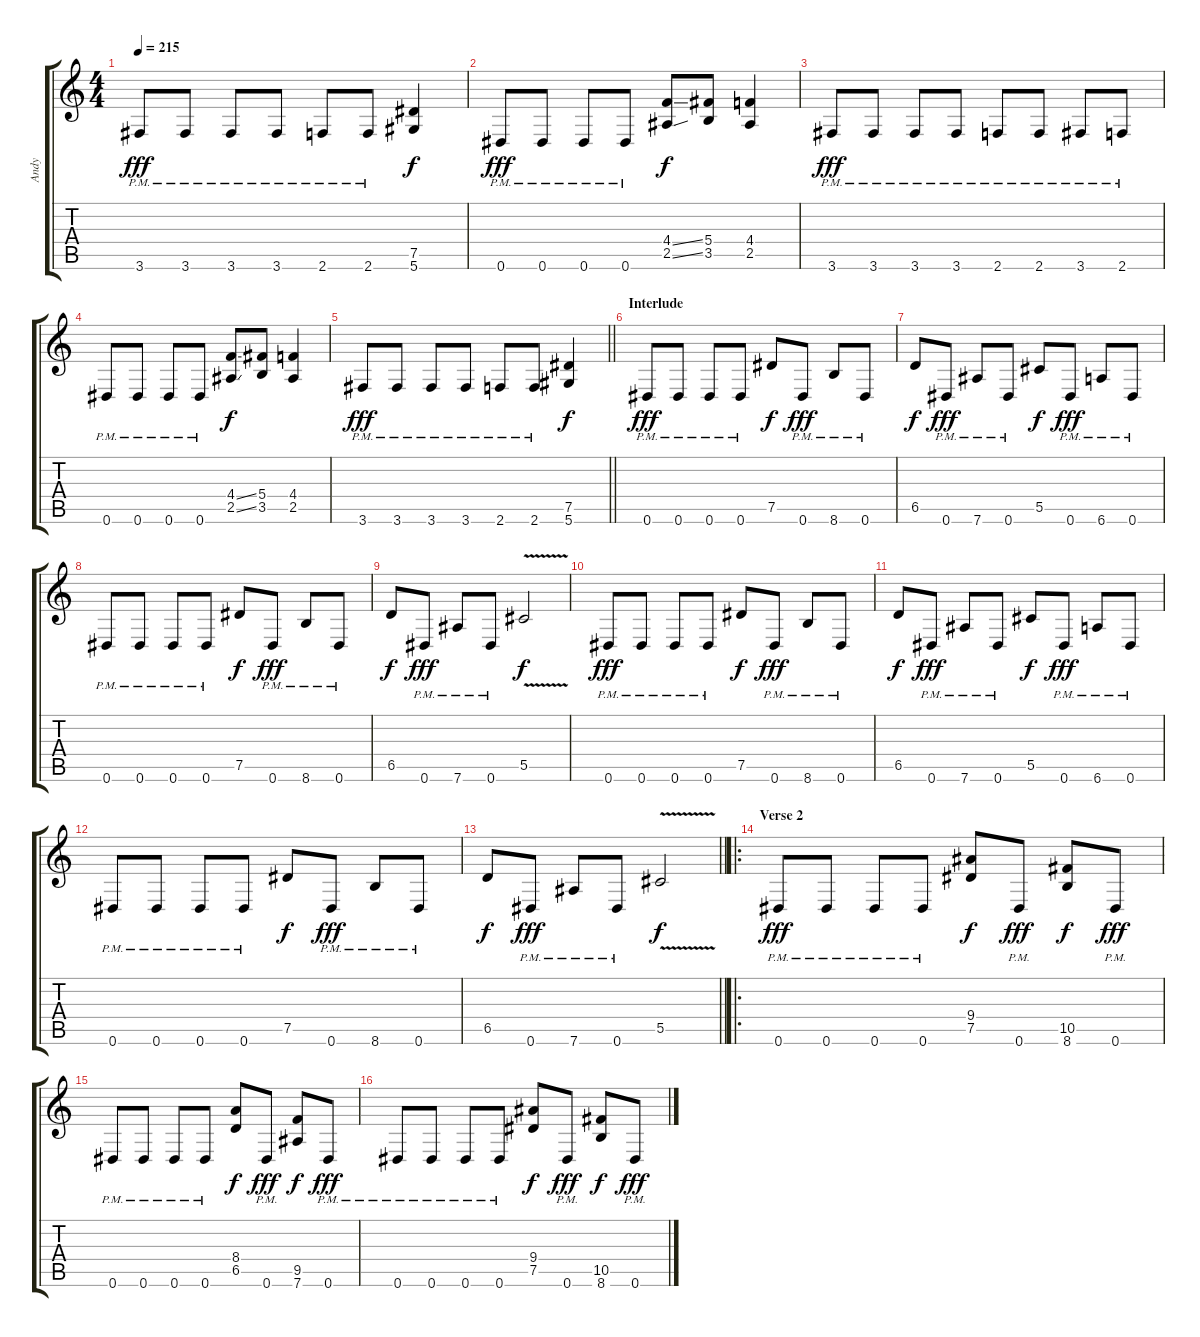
\track ("Andy" "Andy") {instrument distortionguitar}
\staff {score tabs}
\tuning (Eb4 Bb3 Gb3 Db3 Ab2 Eb2) {hide}
\ts (4 4)
\tempo 215
\clef g2
\ks c
3.6{pm}.8{dy fff} 3.6{pm}.8 3.6{pm}.8 3.6{pm}.8 2.6{pm}.8 2.6{pm}.8 (7.5 5.6).4{dy f} |
0.6{pm}.8{dy fff} 0.6{pm}.8 0.6{pm}.8 0.6{pm}.8 (4.4{ss} 2.5{ss}).8{dy f} (5.4 3.5).8 (4.4 2.5).4 |
3.6{pm}.8{dy fff} 3.6{pm}.8 3.6{pm}.8 3.6{pm}.8 2.6{pm}.8 2.6{pm}.8 3.6{pm}.8 2.6{pm}.8 |
0.6{pm}.8 0.6{pm}.8 0.6{pm}.8 0.6{pm}.8 (4.4{ss} 2.5{ss}).8{dy f} (5.4 3.5).8 (4.4 2.5).4 |
\barLineRight lightlight
3.6{pm}.8{dy fff} 3.6{pm}.8 3.6{pm}.8 3.6{pm}.8 2.6{pm}.8 2.6{pm}.8 (7.5 5.6).4{dy f} |
\section ("" "Interlude")
0.6{pm}.8{dy fff} 0.6{pm}.8 0.6{pm}.8 0.6{pm}.8 7.5.8{dy f} 0.6{pm}.8{dy fff} 8.6{pm}.8 0.6{pm}.8 |
6.5.8{dy f} 0.6{pm}.8{dy fff} 7.6{pm}.8 0.6{pm}.8 5.5.8{dy f} 0.6{pm}.8{dy fff} 6.6{pm}.8 0.6{pm}.8 |
0.6{pm}.8 0.6{pm}.8 0.6{pm}.8 0.6{pm}.8 7.5.8{dy f} 0.6{pm}.8{dy fff} 8.6{pm}.8 0.6{pm}.8 |
6.5.8{dy f} 0.6{pm}.8{dy fff} 7.6{pm}.8 0.6{pm}.8 5.5{v}.2{dy f} |
0.6{pm}.8{dy fff} 0.6{pm}.8 0.6{pm}.8 0.6{pm}.8 7.5.8{dy f} 0.6{pm}.8{dy fff} 8.6{pm}.8 0.6{pm}.8 |
6.5.8{dy f} 0.6{pm}.8{dy fff} 7.6{pm}.8 0.6{pm}.8 5.5.8{dy f} 0.6{pm}.8{dy fff} 6.6{pm}.8 0.6{pm}.8 |
0.6{pm}.8 0.6{pm}.8 0.6{pm}.8 0.6{pm}.8 7.5.8{dy f} 0.6{pm}.8{dy fff} 8.6{pm}.8 0.6{pm}.8 |
\barLineRight lightlight
6.5.8{dy f} 0.6{pm}.8{dy fff} 7.6{pm}.8 0.6{pm}.8 5.5{v}.2{dy f} |
\ro
\section ("" "Verse 2")
0.6{pm}.8{dy fff} 0.6{pm}.8 0.6{pm}.8 0.6{pm}.8 (9.4 7.5).8{dy f} 0.6{pm}.8{dy fff} (10.5 8.6).8{dy f} 0.6{pm}.8{dy fff} |
0.6{pm}.8 0.6{pm}.8 0.6{pm}.8 0.6{pm}.8 (8.4 6.5).8{dy f} 0.6{pm}.8{dy fff} (9.5 7.6).8{dy f} 0.6{pm}.8{dy fff} |
0.6{pm}.8 0.6{pm}.8 0.6{pm}.8 0.6{pm}.8 (9.4 7.5).8{dy f} 0.6{pm}.8{dy fff} (10.5 8.6).8{dy f} 0.6{pm}.8{dy fff}
